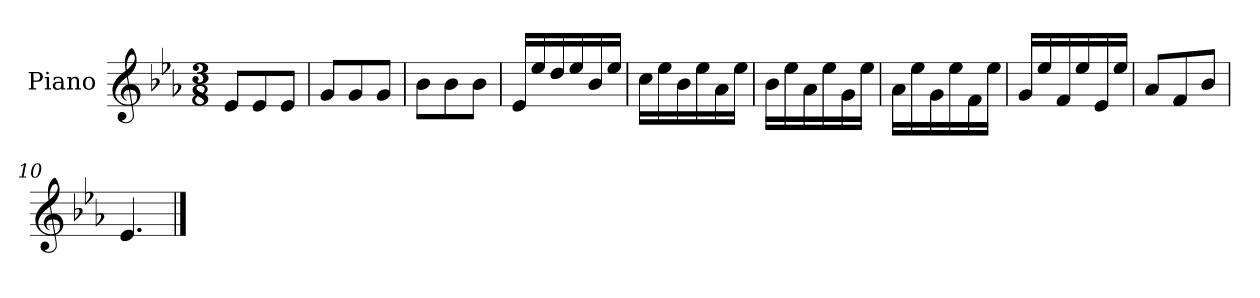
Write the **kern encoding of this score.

**kern
*part1
*staff1
*I"Piano
*I'Pno
*clefG2
*k[b-e-a-]
*E-:
*M3/8
=1
8e-/L
8e-/
8e-/J
=2
8g/L
8g/
8g/J
=3
8b-\L
8b-\
8b-\J
=4
16e-/LL
16ee-/
16dd/
16ee-/
16b-/
16ee-/JJ
=5
16cc\LL
16ee-\
16b-\
16ee-\
16a-\
16ee-\JJ
=6
16b-\LL
16ee-\
16a-\
16ee-\
16g\
16ee-\JJ
=7
16a-\LL
16ee-\
16g\
16ee-\
16f\
16ee-\JJ
=8
16g/LL
16ee-/
16f/
16ee-/
16e-/
16ee-/JJ
=9
8a-/L
8f/
8b-/J
=10
4.e-/
==
*-
